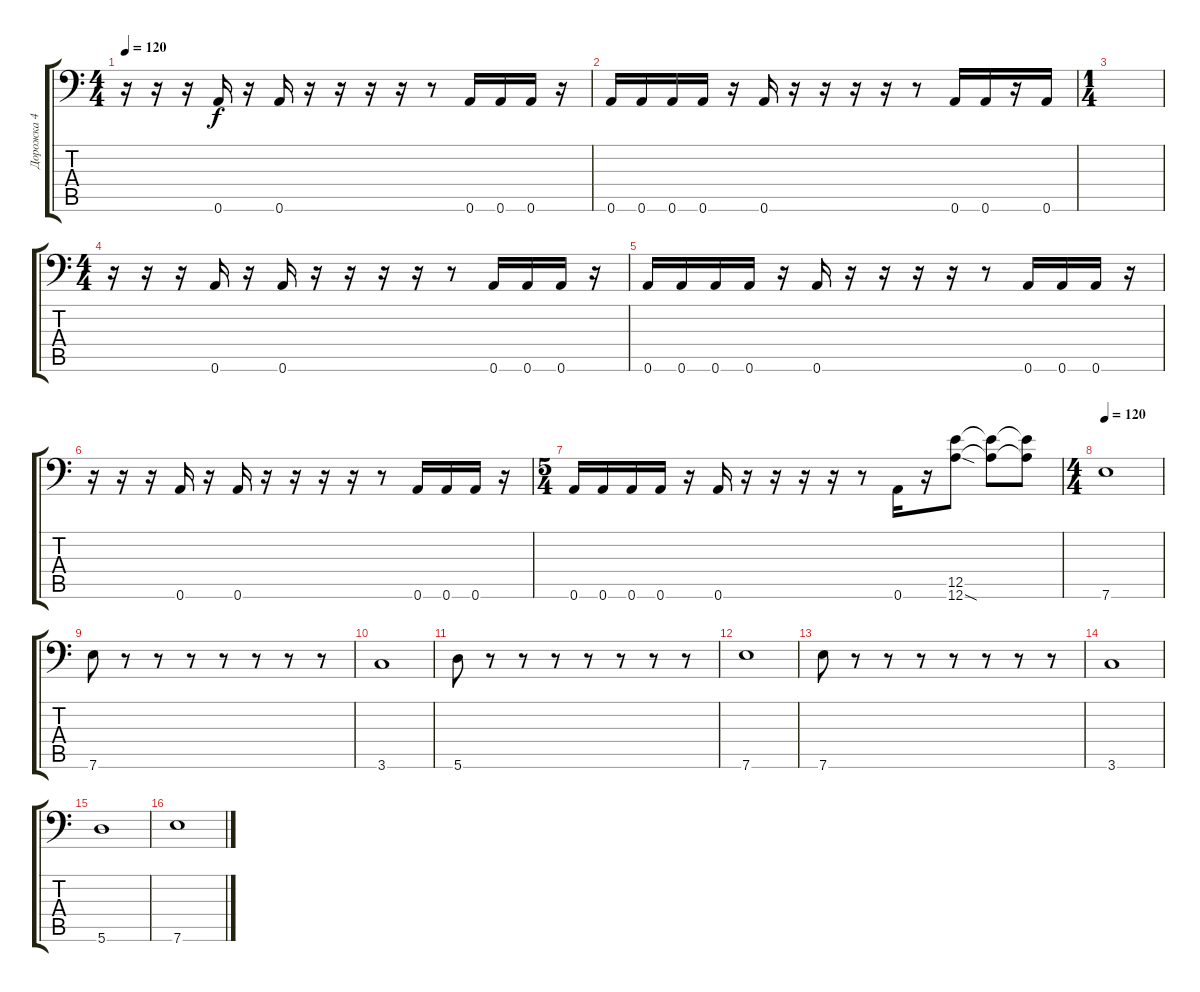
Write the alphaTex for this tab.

\track ("Дорожка 4" "Дорожка 4") {instrument electricbasspick}
\staff {score tabs}
\tuning (B3 Gb3 D3 A2 E2 A1) {hide}
\ts (4 4)
\tempo 120
\clef f4
\ks c
r.16{dy f} r.16 r.16 0.6.16 r.16 0.6.16 r.16 r.16 r.16 r.16 r.8 0.6.16 0.6.16 0.6.16 r.16 |
0.6.16 0.6.16 0.6.16 0.6.16 r.16 0.6.16 r.16 r.16 r.16 r.16 r.8 0.6.16 0.6.16 r.16 0.6.16 |
\ts (1 4)
|
\ts (4 4)
r.16 r.16 r.16 0.6.16 r.16 0.6.16 r.16 r.16 r.16 r.16 r.8 0.6.16 0.6.16 0.6.16 r.16 |
0.6.16 0.6.16 0.6.16 0.6.16 r.16 0.6.16 r.16 r.16 r.16 r.16 r.8 0.6.16 0.6.16 0.6.16 r.16 |
r.16 r.16 r.16 0.6.16 r.16 0.6.16 r.16 r.16 r.16 r.16 r.8 0.6.16 0.6.16 0.6.16 r.16 |
\ts (5 4)
0.6.16 0.6.16 0.6.16 0.6.16 r.16 0.6.16 r.16 r.16 r.16 r.16 r.8 0.6.16 r.16 (12.5 12.6{sod}).8 (12.5{t} 12.6{t}).8 (12.5{t} 12.6{t}).8 |
\ts (4 4)
\tempo 120
7.6.1 |
7.6.8 r.8 r.8 r.8 r.8 r.8 r.8 r.8 |
3.6.1 |
5.6.8 r.8 r.8 r.8 r.8 r.8 r.8 r.8 |
7.6.1 |
7.6.8 r.8 r.8 r.8 r.8 r.8 r.8 r.8 |
3.6.1 |
5.6.1 |
7.6.1
